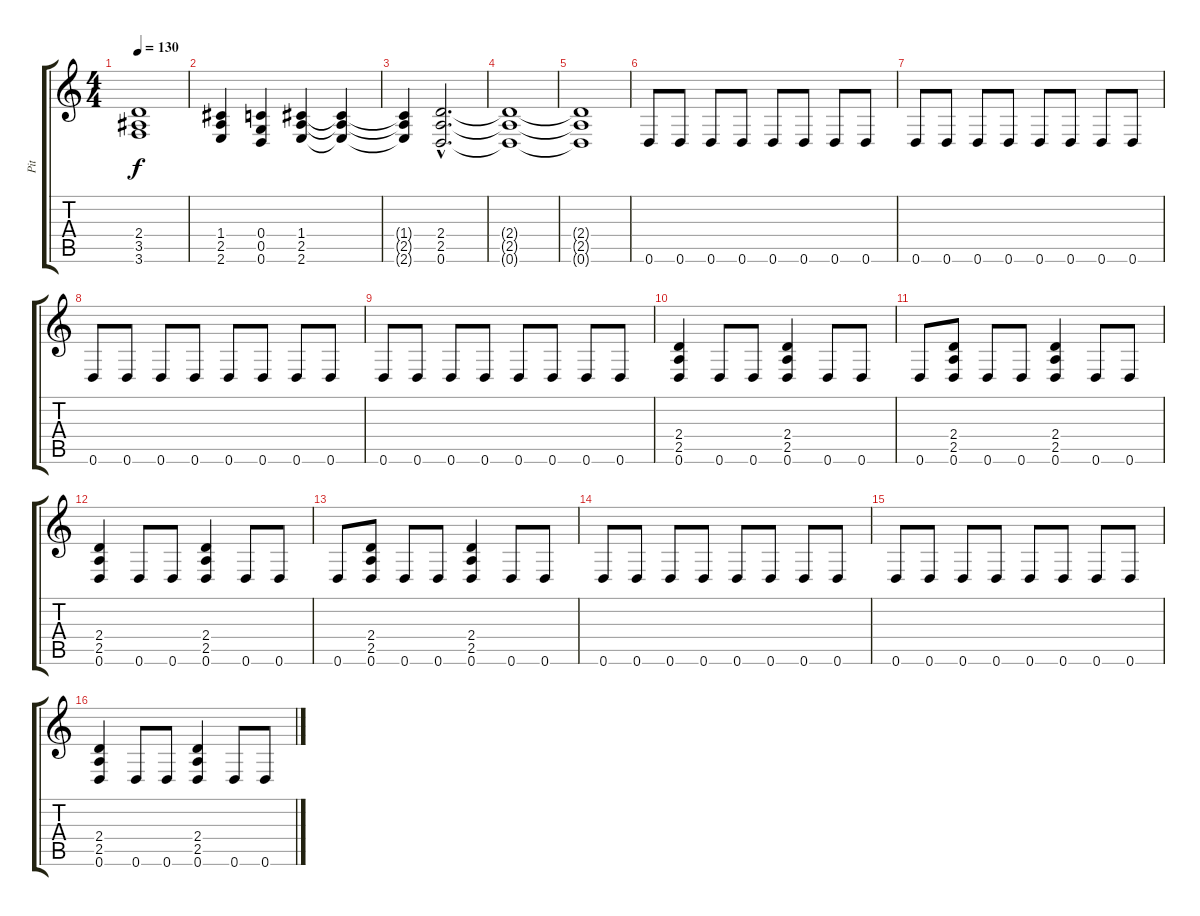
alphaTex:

\track ("Pit" "Pit") {instrument distortionguitar}
\staff {score tabs}
\tuning (D4 A3 F3 C3 G2 D2) {hide}
\ts (4 4)
\tempo 130
\clef g2
\ks c
(2.4 3.5 3.6).1{dy f} |
(1.4 2.5 2.6).4 (0.4 0.5 0.6).4 (1.4 2.5 2.6).4 (1.4{t} 2.5{t} 2.6{t}).4 |
(1.4{t} 2.5{t} 2.6{t}).4 (2.4{hac} 2.5{hac} 0.6{hac}).2{d} |
(2.4{t} 2.5{t} 0.6{t}).1 |
(2.4{t} 2.5{t} 0.6{t}).1 |
0.6.8 0.6.8 0.6.8 0.6.8 0.6.8 0.6.8 0.6.8 0.6.8 |
0.6.8 0.6.8 0.6.8 0.6.8 0.6.8 0.6.8 0.6.8 0.6.8 |
0.6.8 0.6.8 0.6.8 0.6.8 0.6.8 0.6.8 0.6.8 0.6.8 |
0.6.8 0.6.8 0.6.8 0.6.8 0.6.8 0.6.8 0.6.8 0.6.8 |
(2.4 2.5 0.6).4 0.6.8 0.6.8 (2.4 2.5 0.6).4 0.6.8 0.6.8 |
0.6.8 (2.4 2.5 0.6).8 0.6.8 0.6.8 (2.4 2.5 0.6).4 0.6.8 0.6.8 |
(2.4 2.5 0.6).4 0.6.8 0.6.8 (2.4 2.5 0.6).4 0.6.8 0.6.8 |
0.6.8 (2.4 2.5 0.6).8 0.6.8 0.6.8 (2.4 2.5 0.6).4 0.6.8 0.6.8 |
0.6.8 0.6.8 0.6.8 0.6.8 0.6.8 0.6.8 0.6.8 0.6.8 |
0.6.8 0.6.8 0.6.8 0.6.8 0.6.8 0.6.8 0.6.8 0.6.8 |
(2.4 2.5 0.6).4 0.6.8 0.6.8 (2.4 2.5 0.6).4 0.6.8 0.6.8
